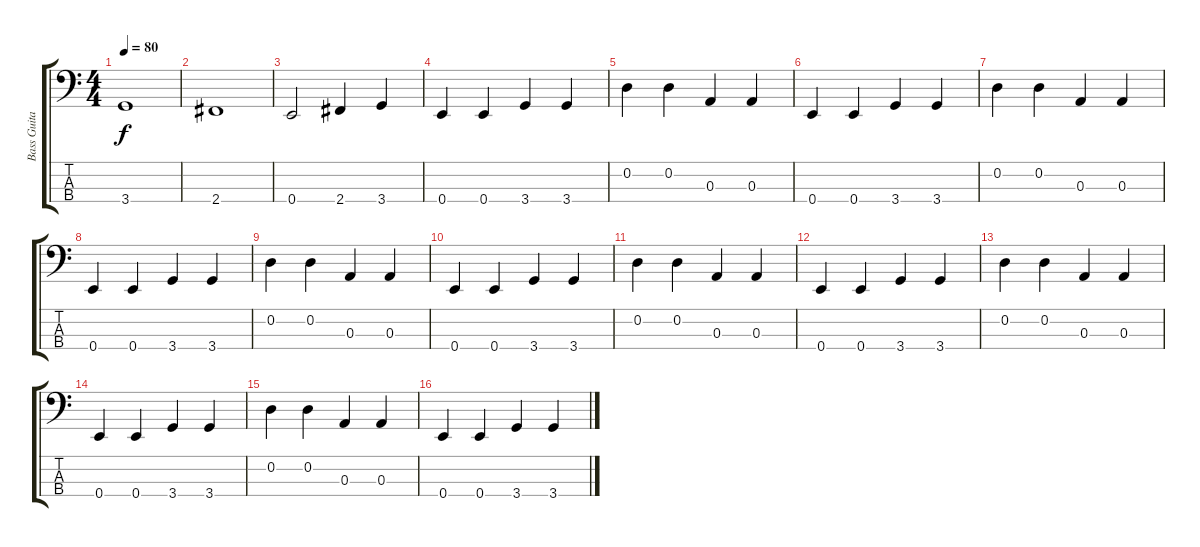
\track ("Bass Guitar" "Bass Guita") {instrument electricbassfinger}
\staff {score tabs}
\tuning (G2 D2 A1 E1) {hide}
\ts (4 4)
\tempo 80
\clef f4
\ks c
3.4.1{dy f} |
2.4.1 |
0.4.2 2.4.4 3.4.4 |
0.4.4{instrument electricbassfinger} 0.4.4 3.4.4 3.4.4 |
0.2.4 0.2.4 0.3.4 0.3.4 |
0.4.4 0.4.4 3.4.4 3.4.4 |
0.2.4 0.2.4 0.3.4 0.3.4 |
0.4.4 0.4.4 3.4.4 3.4.4 |
0.2.4 0.2.4 0.3.4 0.3.4 |
0.4.4 0.4.4 3.4.4 3.4.4 |
0.2.4 0.2.4 0.3.4 0.3.4 |
0.4.4 0.4.4 3.4.4 3.4.4 |
0.2.4 0.2.4 0.3.4 0.3.4 |
0.4.4 0.4.4 3.4.4 3.4.4 |
0.2.4 0.2.4 0.3.4 0.3.4 |
0.4.4 0.4.4 3.4.4 3.4.4
